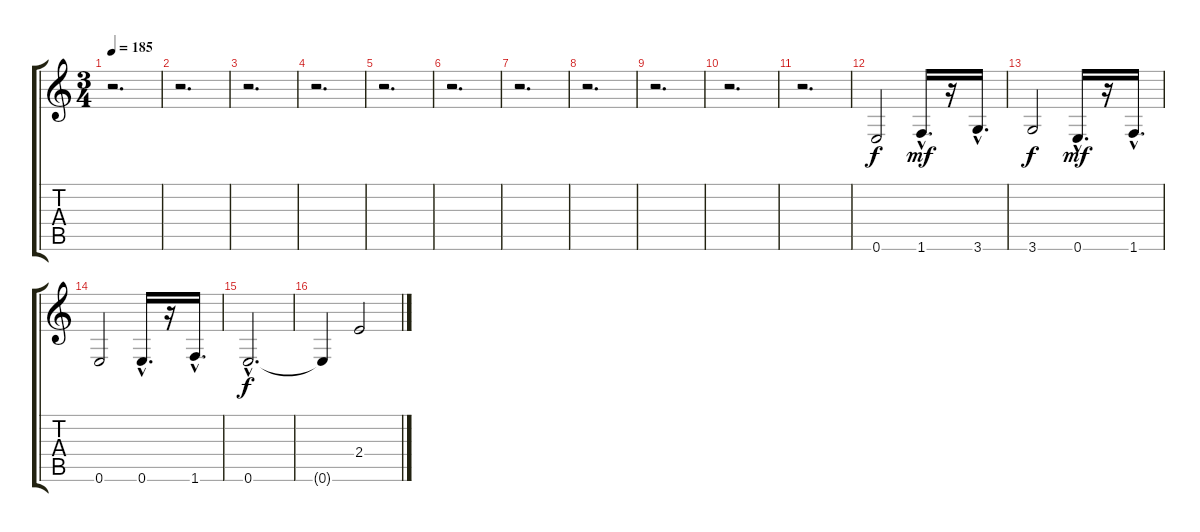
\track "" {instrument overdrivenguitar}
\staff {score tabs}
\tuning (E4 B3 G3 D3 A2 E2) {hide}
\ts (3 4)
\tempo 185
\clef g2
\ks c
r.2{d dy f} |
r.2{d} |
r.2{d} |
r.2{d} |
r.2{d} |
r.2{d} |
r.2{d} |
r.2{d} |
r.2{d} |
r.2{d} |
r.2{d} |
0.6.2 1.6{hac}.16{d dy mf} r.16 3.6{hac}.16{d} |
3.6.2{dy f} 0.6{hac}.16{d dy mf} r.16 1.6{hac}.16{d} |
0.6.2 0.6{hac}.16{d} r.16 1.6{hac}.16{d} |
0.6{hac}.2{d dy f} |
0.6{t}.4 2.4.2
